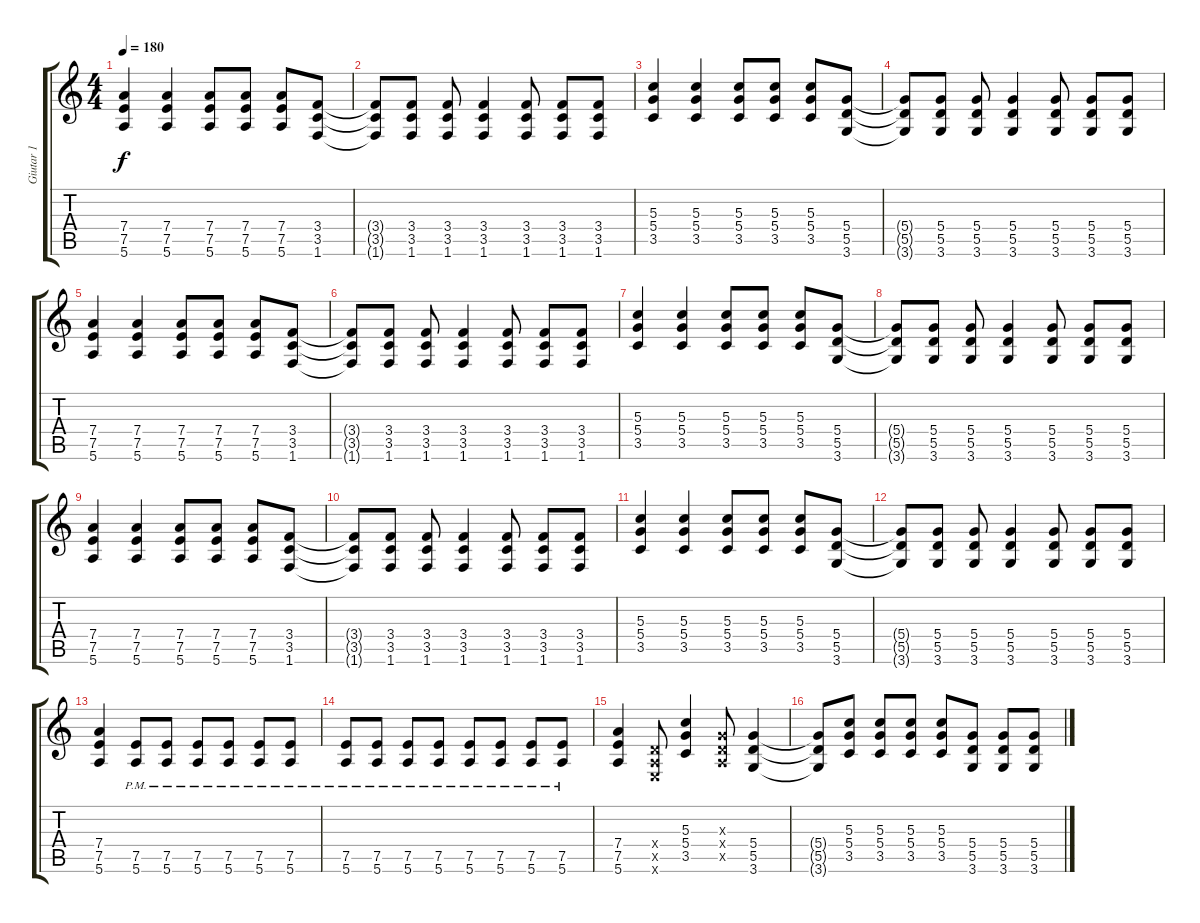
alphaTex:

\track ("Giutar 1" "Giutar 1") {instrument distortionguitar}
\staff {score tabs}
\tuning (E4 B3 G3 D3 A2 E2) {hide}
\ts (4 4)
\tempo 180
\clef g2
\ks c
(7.4 7.5 5.6).4{dy f} (7.4 7.5 5.6).4 (7.4 7.5 5.6).8 (7.4 7.5 5.6).8 (7.4 7.5 5.6).8 (3.4 3.5 1.6).8 |
(3.4{t} 3.5{t} 1.6{t}).8 (3.4 3.5 1.6).8 (3.4 3.5 1.6).8 (3.4 3.5 1.6).4 (3.4 3.5 1.6).8 (3.4 3.5 1.6).8 (3.4 3.5 1.6).8 |
(5.3 5.4 3.5).4 (5.3 5.4 3.5).4 (5.3 5.4 3.5).8 (5.3 5.4 3.5).8 (5.3 5.4 3.5).8 (5.4 5.5 3.6).8 |
(5.4{t} 5.5{t} 3.6{t}).8 (5.4 5.5 3.6).8 (5.4 5.5 3.6).8 (5.4 5.5 3.6).4 (5.4 5.5 3.6).8 (5.4 5.5 3.6).8 (5.4 5.5 3.6).8 |
(7.4 7.5 5.6).4 (7.4 7.5 5.6).4 (7.4 7.5 5.6).8 (7.4 7.5 5.6).8 (7.4 7.5 5.6).8 (3.4 3.5 1.6).8 |
(3.4{t} 3.5{t} 1.6{t}).8 (3.4 3.5 1.6).8 (3.4 3.5 1.6).8 (3.4 3.5 1.6).4 (3.4 3.5 1.6).8 (3.4 3.5 1.6).8 (3.4 3.5 1.6).8 |
(5.3 5.4 3.5).4 (5.3 5.4 3.5).4 (5.3 5.4 3.5).8 (5.3 5.4 3.5).8 (5.3 5.4 3.5).8 (5.4 5.5 3.6).8 |
(5.4{t} 5.5{t} 3.6{t}).8 (5.4 5.5 3.6).8 (5.4 5.5 3.6).8 (5.4 5.5 3.6).4 (5.4 5.5 3.6).8 (5.4 5.5 3.6).8 (5.4 5.5 3.6).8 |
(7.4 7.5 5.6).4 (7.4 7.5 5.6).4 (7.4 7.5 5.6).8 (7.4 7.5 5.6).8 (7.4 7.5 5.6).8 (3.4 3.5 1.6).8 |
(3.4{t} 3.5{t} 1.6{t}).8 (3.4 3.5 1.6).8 (3.4 3.5 1.6).8 (3.4 3.5 1.6).4 (3.4 3.5 1.6).8 (3.4 3.5 1.6).8 (3.4 3.5 1.6).8 |
(5.3 5.4 3.5).4 (5.3 5.4 3.5).4 (5.3 5.4 3.5).8 (5.3 5.4 3.5).8 (5.3 5.4 3.5).8 (5.4 5.5 3.6).8 |
(5.4{t} 5.5{t} 3.6{t}).8 (5.4 5.5 3.6).8 (5.4 5.5 3.6).8 (5.4 5.5 3.6).4 (5.4 5.5 3.6).8 (5.4 5.5 3.6).8 (5.4 5.5 3.6).8 |
(7.4 7.5 5.6).4 (7.5{pm} 5.6{pm}).8 (7.5{pm} 5.6{pm}).8 (7.5{pm} 5.6{pm}).8 (7.5{pm} 5.6{pm}).8 (7.5{pm} 5.6{pm}).8 (7.5{pm} 5.6{pm}).8 |
(7.5{pm} 5.6{pm}).8 (7.5{pm} 5.6{pm}).8 (7.5{pm} 5.6{pm}).8 (7.5{pm} 5.6{pm}).8 (7.5{pm} 5.6{pm}).8 (7.5{pm} 5.6{pm}).8 (7.5{pm} 5.6{pm}).8 (7.5{pm} 5.6{pm}).8 |
(7.4 7.5 5.6).4 (0.4{x} 0.5{x} 0.6{x}).8 (5.3 5.4 3.5).4 (0.3{x} 0.4{x} 0.5{x}).8 (5.4 5.5 3.6).4 |
(5.4{t} 5.5{t} 3.6{t}).8 (5.3 5.4 3.5).8 (5.3 5.4 3.5).8 (5.3 5.4 3.5).8 (5.3 5.4 3.5).8 (5.4 5.5 3.6).8 (5.4 5.5 3.6).8 (5.4 5.5 3.6).8
